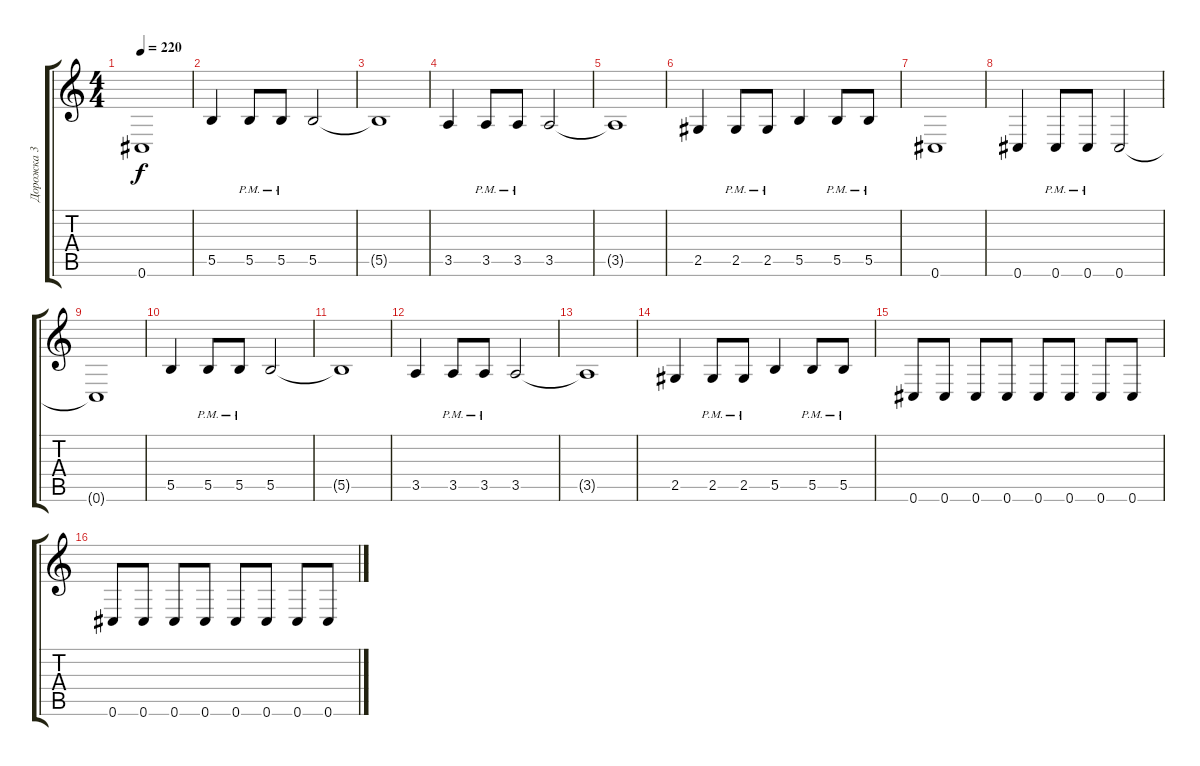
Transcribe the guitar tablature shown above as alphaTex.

\track ("Дорожка 3" "Дорожка 3") {instrument electricbassfinger}
\staff {score tabs}
\tuning (Db4 Ab3 E3 B2 Gb2 Db2) {hide}
\ts (4 4)
\tempo 220
\clef g2
\ks c
0.6{t}.1{dy f} |
5.5.4 5.5{pm}.8 5.5{pm}.8 5.5.2 |
5.5{t}.1 |
3.5.4 3.5{pm}.8 3.5{pm}.8 3.5.2 |
3.5{t}.1 |
2.5.4 2.5{pm}.8 2.5{pm}.8 5.5.4 5.5{pm}.8 5.5{pm}.8 |
0.6.1 |
0.6.4 0.6{pm}.8 0.6{pm}.8 0.6.2 |
0.6{t}.1 |
5.5.4 5.5{pm}.8 5.5{pm}.8 5.5.2 |
5.5{t}.1 |
3.5.4 3.5{pm}.8 3.5{pm}.8 3.5.2 |
3.5{t}.1 |
2.5.4 2.5{pm}.8 2.5{pm}.8 5.5.4 5.5{pm}.8 5.5{pm}.8 |
0.6.8 0.6.8 0.6.8 0.6.8 0.6.8 0.6.8 0.6.8 0.6.8 |
0.6.8 0.6.8 0.6.8 0.6.8 0.6.8 0.6.8 0.6.8 0.6.8
